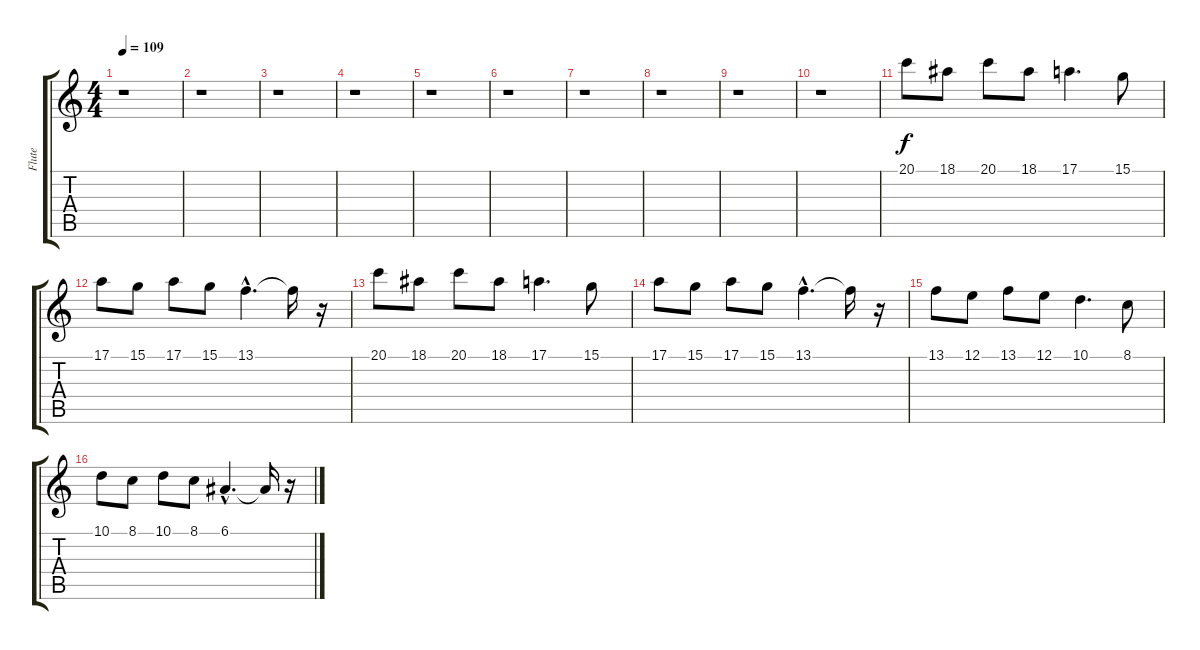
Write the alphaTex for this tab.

\track ("Flute" "Flute") {instrument flute}
\staff {score tabs}
\tuning (E4 B3 G3 D3 A2 E2) {hide}
\ts (4 4)
\tempo 109
\clef g2
\ks c
r.1{dy f} |
r.1 |
r.1 |
r.1 |
r.1 |
r.1 |
r.1 |
r.1 |
r.1 |
r.1 |
20.1.8 18.1.8 20.1.8 18.1.8 17.1.4{d} 15.1.8 |
17.1.8 15.1.8 17.1.8 15.1.8 13.1{hac}.4{d} 13.1{t}.16 r.16 |
20.1.8 18.1.8 20.1.8 18.1.8 17.1.4{d} 15.1.8 |
17.1.8 15.1.8 17.1.8 15.1.8 13.1{hac}.4{d} 13.1{t}.16 r.16 |
13.1.8 12.1.8 13.1.8 12.1.8 10.1.4{d} 8.1.8 |
10.1.8 8.1.8 10.1.8 8.1.8 6.1{hac}.4{d} 6.1{t}.16 r.16
